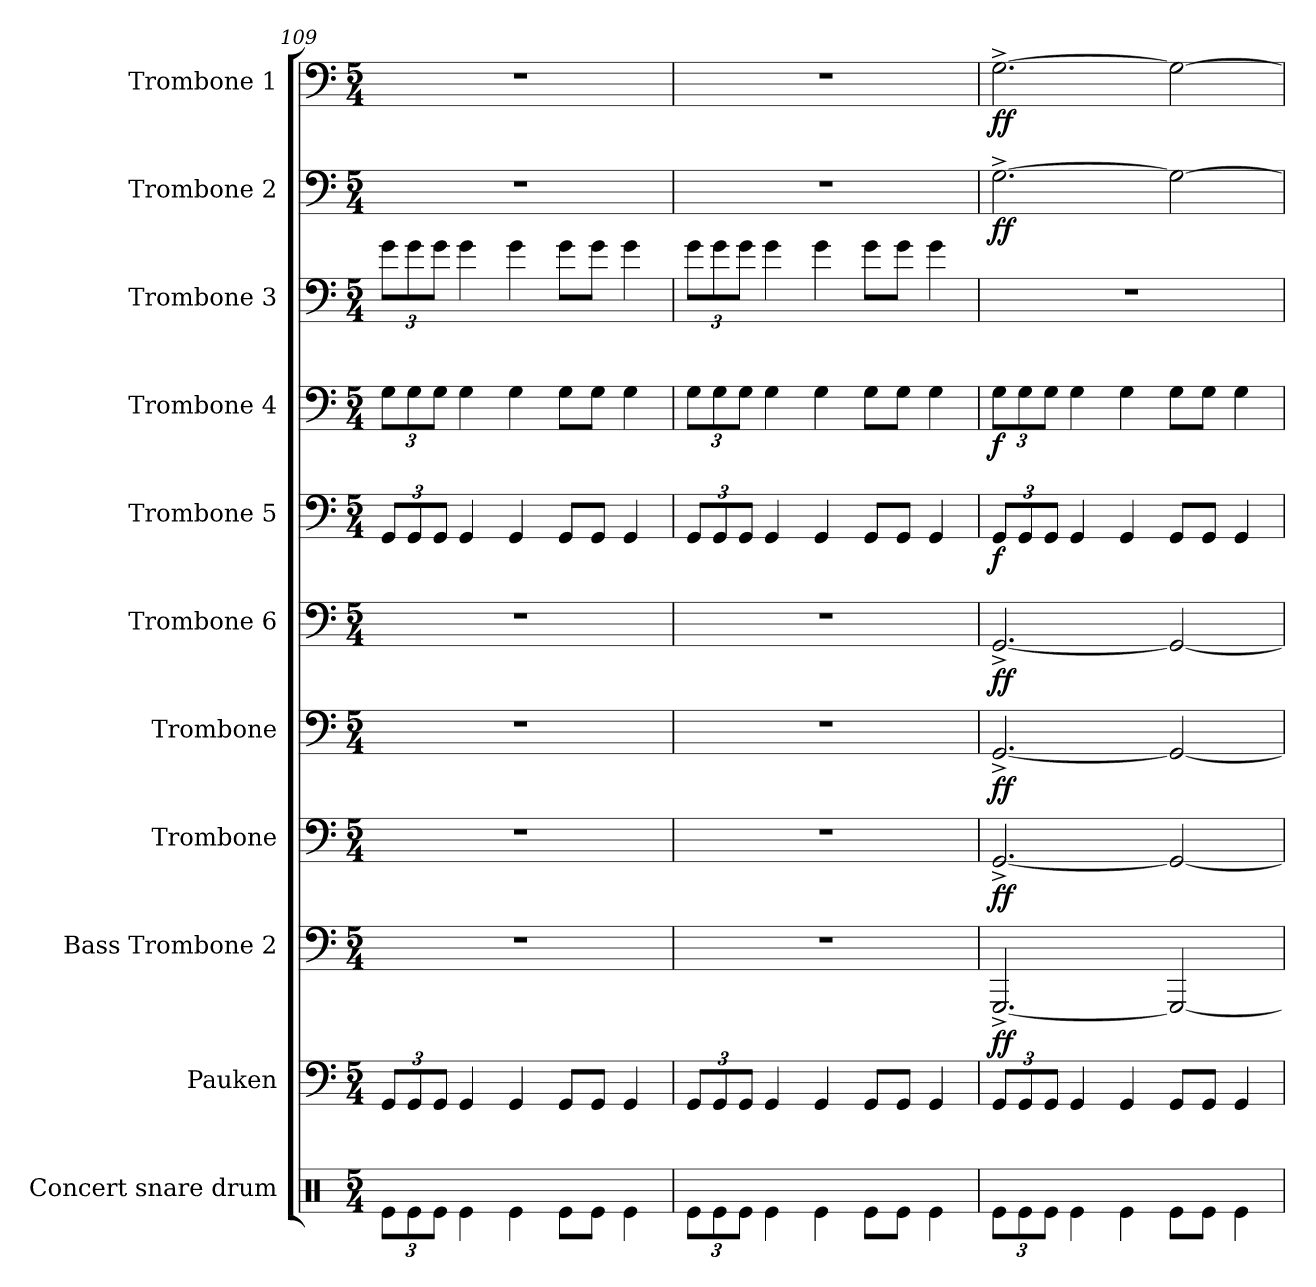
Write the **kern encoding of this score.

**kern	**kern	**kern	**dynam	**kern	**dynam	**kern	**dynam	**kern	**dynam	**kern	**dynam	**kern	**dynam	**kern	**kern	**dynam	**kern	**dynam
*part11	*part10	*part9	*part9	*part8	*part8	*part7	*part7	*part6	*part6	*part5	*part5	*part4	*part4	*part3	*part2	*part2	*part1	*part1
*staff11	*staff10	*staff9	*staff9	*staff8	*staff8	*staff7	*staff7	*staff6	*staff6	*staff5	*staff5	*staff4	*staff4	*staff3	*staff2	*staff2	*staff1	*staff1
*I"Concert snare drum	*I"Pauken	*I"Bass Trombone 2	*	*I"Trombone	*	*I"Trombone	*	*I"Trombone 6	*	*I"Trombone 5	*	*I"Trombone 4	*	*I"Trombone 3	*I"Trombone 2	*	*I"Trombone 1	*
*I'Con. sn.	*I'Pauk.	*I'Bass Tbn. 2	*	*	*	*I'Tbn. 7	*	*I'Tbn. 6	*	*I'Tbn. 5	*	*I'Tbn. 4	*	*I'Tbn. 3	*I'Tbn. 2	*	*I'Tbn. 1	*
*clefX	*clefF4	*clefF4	*	*clefF4	*	*clefF4	*	*clefF4	*	*clefF4	*	*clefF4	*	*clefF4	*clefF4	*	*clefF4	*
*k[]	*k[]	*k[]	*	*k[]	*	*k[]	*	*k[]	*	*k[]	*	*k[]	*	*k[]	*k[]	*	*k[]	*
*M5/4	*M5/4	*M5/4	*	*M5/4	*	*M5/4	*	*M5/4	*	*M5/4	*	*M5/4	*	*M5/4	*M5/4	*	*M5/4	*
*Xbrackettup	*Xbrackettup	*	*	*	*	*	*	*	*	*Xbrackettup	*	*Xbrackettup	*	*Xbrackettup	*	*	*	*
=109	=109	=109	=109	=109	=109	=109	=109	=109	=109	=109	=109	=109	=109	=109	=109	=109	=109	=109
12Re\L	12GG/L	4%5r	.	4%5r	.	4%5r	.	4%5r	.	12GG/L	.	12G\L	.	12g\L	4%5r	.	4%5r	.
12Re\	12GG/	.	.	.	.	.	.	.	.	12GG/	.	12G\	.	12g\	.	.	.	.
12Re\J	12GG/J	.	.	.	.	.	.	.	.	12GG/J	.	12G\J	.	12g\J	.	.	.	.
4Re\	4GG/	.	.	.	.	.	.	.	.	4GG/	.	4G\	.	4g\	.	.	.	.
4Re\	4GG/	.	.	.	.	.	.	.	.	4GG/	.	4G\	.	4g\	.	.	.	.
8Re\L	8GG/L	.	.	.	.	.	.	.	.	8GG/L	.	8G\L	.	8g\L	.	.	.	.
8Re\J	8GG/J	.	.	.	.	.	.	.	.	8GG/J	.	8G\J	.	8g\J	.	.	.	.
4Re\	4GG/	.	.	.	.	.	.	.	.	4GG/	.	4G\	.	4g\	.	.	.	.
!!LO:PB:g=z
=110	=110	=110	=110	=110	=110	=110	=110	=110	=110	=110	=110	=110	=110	=110	=110	=110	=110	=110
12Re\L	12GG/L	4%5r	.	4%5r	.	4%5r	.	4%5r	.	12GG/L	.	12G\L	.	12g\L	4%5r	.	4%5r	.
12Re\	12GG/	.	.	.	.	.	.	.	.	12GG/	.	12G\	.	12g\	.	.	.	.
12Re\J	12GG/J	.	.	.	.	.	.	.	.	12GG/J	.	12G\J	.	12g\J	.	.	.	.
4Re\	4GG/	.	.	.	.	.	.	.	.	4GG/	.	4G\	.	4g\	.	.	.	.
4Re\	4GG/	.	.	.	.	.	.	.	.	4GG/	.	4G\	.	4g\	.	.	.	.
8Re\L	8GG/L	.	.	.	.	.	.	.	.	8GG/L	.	8G\L	.	8g\L	.	.	.	.
8Re\J	8GG/J	.	.	.	.	.	.	.	.	8GG/J	.	8G\J	.	8g\J	.	.	.	.
4Re\	4GG/	.	.	.	.	.	.	.	.	4GG/	.	4G\	.	4g\	.	.	.	.
=111	=111	=111	=111	=111	=111	=111	=111	=111	=111	=111	=111	=111	=111	=111	=111	=111	=111	=111
!	!	!	!LO:DY:b	!	!LO:DY:b	!	!LO:DY:b	!	!LO:DY:b	!	!LO:DY:b	!	!LO:DY:b	!	!	!LO:DY:b	!	!LO:DY:b
12Re\L	12GG/L	[2.GGG^/	ff	[2.GG^/	ff	[2.GG^/	ff	[2.GG^/	ff	12GG/L	f	12G\L	f	4%5r	[2.G^\	ff	[2.G^\	ff
12Re\	12GG/	.	.	.	.	.	.	.	.	12GG/	.	12G\	.	.	.	.	.	.
12Re\J	12GG/J	.	.	.	.	.	.	.	.	12GG/J	.	12G\J	.	.	.	.	.	.
4Re\	4GG/	.	.	.	.	.	.	.	.	4GG/	.	4G\	.	.	.	.	.	.
4Re\	4GG/	.	.	.	.	.	.	.	.	4GG/	.	4G\	.	.	.	.	.	.
8Re\L	8GG/L	2GGG/_	.	2GG/_	.	2GG/_	.	2GG/_	.	8GG/L	.	8G\L	.	.	2G\_	.	2G\_	.
8Re\J	8GG/J	.	.	.	.	.	.	.	.	8GG/J	.	8G\J	.	.	.	.	.	.
4Re\	4GG/	.	.	.	.	.	.	.	.	4GG/	.	4G\	.	.	.	.	.	.
=	=	=	=	=	=	=	=	=	=	=	=	=	=	=	=	=	=	=
*-	*-	*-	*-	*-	*-	*-	*-	*-	*-	*-	*-	*-	*-	*-	*-	*-	*-	*-
